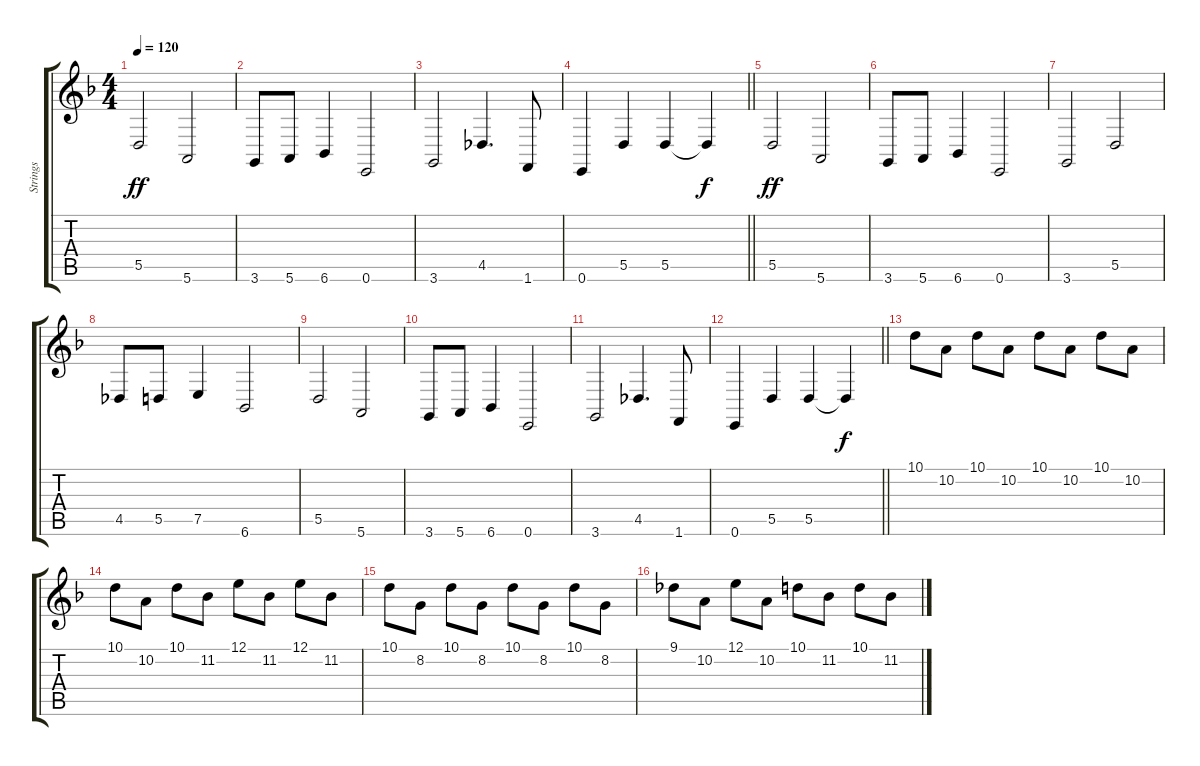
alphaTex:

\track ("Strings" "Strings") {instrument stringensemble1}
\staff {score tabs}
\tuning (E4 B3 G3 D3 A2 E2) {hide}
\ts (4 4)
\tempo 120
\clef g2
\ks dminor
5.5.2{dy ff} 5.6.2 |
3.6.8 5.6.8 6.6.4 0.6.2 |
3.6.2 4.5.4{d} 1.6.8 |
\barLineRight lightlight
0.6.4 5.5.4 5.5.4 5.5{t}.4{dy f} |
\section ("" "")
5.5.2{dy ff} 5.6.2 |
3.6.8 5.6.8 6.6.4 0.6.2 |
3.6.2 5.5.2 |
4.5.8 5.5.8 7.5.4 6.6.2 |
5.5.2 5.6.2 |
3.6.8 5.6.8 6.6.4 0.6.2 |
3.6.2 4.5.4{d} 1.6.8 |
\barLineRight lightlight
0.6.4 5.5.4 5.5.4 5.5{t}.4{dy f} |
\section ("" "")
10.1.8{volume 15} 10.2.8 10.1.8 10.2.8 10.1.8 10.2.8 10.1.8 10.2.8 |
10.1.8 10.2.8 10.1.8 11.2.8 12.1.8 11.2.8 12.1.8 11.2.8 |
10.1.8 8.2.8 10.1.8 8.2.8 10.1.8 8.2.8 10.1.8 8.2.8 |
9.1.8 10.2.8 12.1.8 10.2.8 10.1.8 11.2.8 10.1.8 11.2.8
